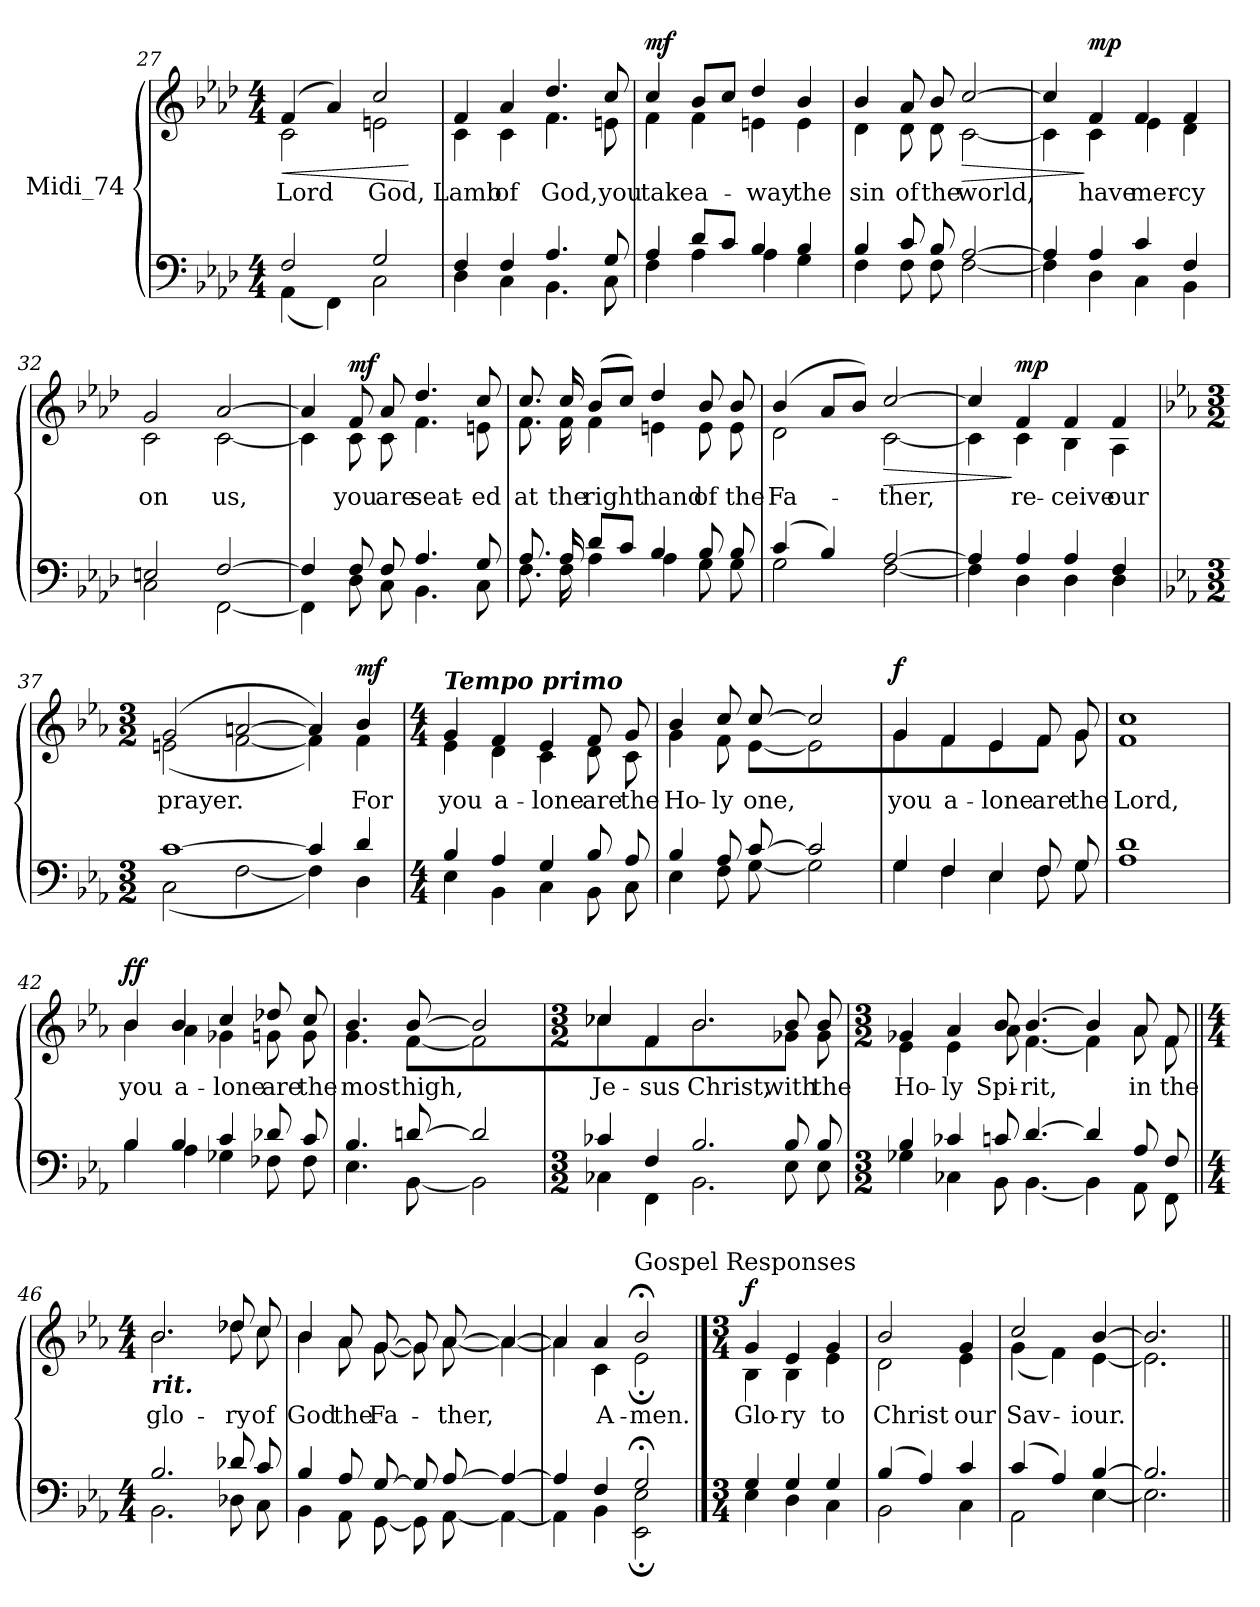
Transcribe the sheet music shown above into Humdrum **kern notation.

**kern	**kern	**text	**dynam
*part2	*part1	*part1	*part1
*staff2	*staff1	*staff1	*staff1
*I"Midi_74	*	*	*
*clefF4	*clefG2	*	*
*k[b-e-a-d-]	*k[b-e-a-d-]	*	*
*A-:	*A-:	*	*
*M4/4	*M4/4	*	*
=27	=27	=27	=27
*^	*^	*	*
!	!	!	!	!LO:LY:b	!LO:HP:b
2F/	(<4AA-\	(>4f/	2c	Lord	<
.	4FF\)	4a-/)	.	.	.
!	!	!	!	!LO:LY:b	!
2G/	2C\	2cc/	2en	God,	.
*v	*v	*	*	*	*
*	*v	*v	*	*
.	.	.	[
!!LO:LB:g=z
=28	=28	=28	=28
*^	*^	*	*
!	!	!	!	!LO:LY:b	!
4F/	4D-\	4f/	4c	Lamb	.
!	!	!	!	!LO:LY:b	!
4F/	4C\	4a-/	4c	of	.
!	!	!	!	!LO:LY:b	!
4.A-/	4.BB-\	4.dd-/	4.f	God,	.
!	!	!	!	!LO:LY:b	!
8G/	8C\	8cc/	8en	you	.
=29	=29	=29	=29	=29	=29
!	!	!	!	!LO:LY:b	!LO:DY:b
4A-/	4F\	4cc/	4f\	take	mf
!	!	!	!	!LO:LY:b	!
8d-/L	4A-\	8b-/L	4f\	a-	.
8c/J	.	8cc/J	.	.	.
!	!	!	!	!LO:LY:b	!
4B-/	4A-\	4dd-/	4en\	-way	.
!	!	!	!	!LO:LY:b	!
4B-/	4G\	4b-/	4e\	the	.
=30	=30	=30	=30	=30	=30
!	!	!	!	!LO:LY:b	!
4B-/	4F\	4b-/	4d-\	sin	.
!	!	!	!	!LO:LY:b	!
8c/	8F\	8a-/	8d-\	of	.
!	!	!	!	!LO:LY:b	!
8B-/	8F\	8b-/	8d-\	the	.
!	!	!	!	!LO:LY:b	!LO:HP:b
[2A-/	[2F\	[2cc/	[2c	world,	>
=31	=31	=31	=31	=31	=31
4A-/]	4F\]	4cc/]	4c]	.	.
!	!	!	!	!LO:LY:b	!LO:DY:n=1:b
4A-/	4D-\	4f/	4c\	have	] mp
!	!	!	!	!LO:LY:b	!
4c/	4C\	4f/	4e-\	mer-	.
!	!	!	!	!LO:LY:b	!
4F/	4BB-\	4f/	4d-\	-cy	.
=32	=32	=32	=32	=32	=32
!	!	!	!	!LO:LY:b	!
2En/	2C\	2g/	2c\	on	.
!	!	!	!	!LO:LY:b	!
[2F/	[2FF\	[2a-/	[2c\	us,	.
=33	=33	=33	=33	=33	=33
4F/]	4FF\]	4a-/]	4c\]	.	.
!	!	!	!	!LO:LY:b	!LO:DY:b
8F/	8D-\	8f/	8c\	you	mf
!	!	!	!	!LO:LY:b	!
8F/	8C\	8a-/	8c\	are	.
!	!	!	!	!LO:LY:b	!
4.A-/	4.BB-\	4.dd-/	4.f\	seat-	.
!	!	!	!	!LO:LY:b	!
8G/	8C\	8cc/	8en\	-ed	.
!!LO:LB:g=z	!!
=34	=34	=34	=34	=34	=34
!	!	!	!	!LO:LY:b	!
8.A-/	8.F\	8.cc/	8.f\	at	.
!	!	!	!	!LO:LY:b	!
16A-/	16F\	16cc/	16f\	the	.
!	!	!	!	!LO:LY:b	!
8d-/L	4A-\	(>8b-/L	4f\	right	.
8c/J	.	8cc/J)	.	.	.
!	!	!	!	!LO:LY:b	!
4B-/	4A-\	4dd-/	4en\	hand	.
!	!	!	!	!LO:LY:b	!
8B-/	8G\	8b-/	8e\	of	.
!	!	!	!	!LO:LY:b	!
8B-/	8G\	8b-/	8e\	the	.
=35	=35	=35	=35	=35	=35
!	!	!	!	!LO:LY:b	!
(>4c/	2G\	(>4b-/	2d-\	Fa-	.
4B-/)	.	8a-/L	.	.	.
.	.	8b-/J)	.	.	.
!	!	!	!	!LO:LY:b	!LO:HP:b
[2A-/	[2F\	[2cc/	[2c	-ther,	>
=36	=36	=36	=36	=36	=36
4A-/]	4F\]	4cc/]	4c]	.	.
!	!	!	!	!LO:LY:b	!LO:DY:n=1:b
4A-/	4D-\	4f/	4c\	re-	] mp
!	!	!	!	!LO:LY:b	!
4A-/	4D-\	4f/	4B-\	-ceive	.
!	!	!	!	!LO:LY:b	!
4F/	4D-\	4f/	4A-\	our	.
=37	=37	=37	=37	=37	=37
*k[b-e-a-]	*	*k[b-e-a-]	*	*	*
*E-:	*	*E-:	*	*	*
*M3/2	*	*M3/2	*	*	*
!	!	!	!	!LO:LY:b	!
[1c/	(<2C\	(>2g/	(<2en\	prayer.	.
.	[2F\	[2an/	[2f\	.	.
4c/]	4F\])	4a/])	4f\])	.	.
!	!	!	!	!LO:LY:b	!LO:DY:b
4d/	4D\	4b-/	4f\	For	mf
=38	=38	=38	=38	=38	=38
*M4/4	*	*M4/4	*	*	*
!	!	!LO:TX:a:Bi:t=Tempo primo	!	!	!
!	!	!	!	!LO:LY:b	!
4B-/	4E-\	4g/	4e-\	you	.
!	!	!	!	!LO:LY:b	!
4A-/	4BB-\	4f/	4d\	a-	.
!	!	!	!	!LO:LY:b	!
4G/	4C\	4e-/	4c\	-lone	.
!	!	!	!	!LO:LY:b	!
8B-/	8BB-\	8f/	8d\	are	.
!	!	!	!	!LO:LY:b	!
8A-/	8C\	8g/	8c\	the	.
!!LO:LB:g=z	!!
=39	=39	=39	=39	=39	=39
!	!	!	!	!LO:LY:b	!
4B-/	4E-\	4b-/	4g\	Ho-	.
!	!	!	!	!LO:LY:b	!
8A-/	8F\	8cc/	8f\	-ly	.
!	!	!	!	!LO:LY:b	!
[8c/	[8G\	[8cc/	[8e-\L	one,	.
2c/]	2G\]	2cc/]	2e-\]	.	.
=40	=40	=40	=40	=40	=40
!	!	!	!	!LO:LY:b	!LO:DY:b
4G/	4G\	4g/	4g\	you	f
!	!	!	!	!LO:LY:b	!
4F/	4F\	4f/	4f\	a-	.
!	!	!	!	!LO:LY:b	!
4E-/	4E-\	4e-/	4e-\	-lone	.
!	!	!	!	!LO:LY:b	!
8F/	8F\	8f/J	8f\	are	.
!	!	!	!	!LO:LY:b	!
8G/	8G\	8g/	8g\	the	.
=41	=41	=41	=41	=41	=41
!	!	!	!	!LO:LY:b	!
1d/	1A-\	1cc/	1f\	Lord,	.
=42	=42	=42	=42	=42	=42
!	!	!	!	!LO:LY:b	!LO:DY:b
4B-/	4B-\	4b-/	4b-\	you	ff
!	!	!	!	!LO:LY:b	!
4B-/	4A-\	4b-/	4a-\	a-	.
!	!	!	!	!LO:LY:b	!
4c/	4G-X\	4cc/	4g-X\	-lone	.
!	!	!	!	!LO:LY:b	!
8d-X/	8F-X\	8dd-X/	8gn\	are	.
!	!	!	!	!LO:LY:b	!
8c/	8F-\	8cc/	8g\	the	.
=43	=43	=43	=43	=43	=43
!	!	!	!	!LO:LY:b	!
4.B-/	4.E-\	4.b-/	4.g\	most	.
!	!	!	!	!LO:LY:b	!
[8dn/	[8BB-\	[8b-/	[8f\L	high,	.
2d/]	2BB-\]	2b-/]	2f\]	.	.
=44	=44	=44	=44	=44	=44
*M3/2	*	*M3/2	*	*	*
!	!	!	!	!LO:LY:b	!
4c-X/	4C-X\	4cc-X/	4cc-X\	Je-	.
!	!	!	!	!LO:LY:b	!
4F/	4FF\	4f/	4f\	-sus	.
!	!	!	!	!LO:LY:b	!
2.B-/	2.BB-\	2.b-/	2.b-\	Christ,	.
!	!	!	!	!LO:LY:b	!
8B-/	8E-\	8b-/J	8g-X\	with	.
!	!	!	!	!LO:LY:b	!
8B-/	8E-\	8b-/	8g-\	the	.
!!LO:LB:g=z	!!
=45	=45	=45	=45	=45	=45
*M3/2	*	*M3/2	*	*	*
!	!	!	!	!LO:LY:b	!
4B-/	4G-X\	4g-X/	4e-\	Ho-	.
!	!	!	!	!LO:LY:b	!
4c-X/	4C-X\	4a-/	4e-\	-ly	.
!	!	!	!	!LO:LY:b	!
8cn/	8BB-\	8b-/	8a-\	Spi-	.
!	!	!	!	!LO:LY:b	!
[4.d/	[4.BB-\	[4.b-/	[4.f\	-rit,	.
4d/]	4BB-\]	4b-/]	4f\]	.	.
!	!	!	!	!LO:LY:b	!
8A-/	8AA-\	8a-/	8a-\	in	.
!	!	!	!	!LO:LY:b	!
8F/	8FF\	8f/	8f\	the	.
=46||	=46||	=46||	=46||	=46||	=46||
*M4/4	*	*M4/4	*	*	*
!	!	!LO:TX:b:Bi:t=rit.	!	!	!
!	!	!	!	!LO:LY:b	!
2.B-/	2.BB-\	2.b-/	2.b-\	glo-	.
!	!	!	!	!LO:LY:b	!
8d-X/	8D-X\	8dd-X/	8dd-X\	-ry	.
!	!	!	!	!LO:LY:b	!
8c/	8C\	8cc/	8cc\	of	.
=47	=47	=47	=47	=47	=47
!	!	!	!	!LO:LY:b	!
4B-/	4BB-\	4b-/	4b-\	God	.
!	!	!	!	!LO:LY:b	!
8A-/	8AA-\	8a-/	8a-\	the	.
!	!	!	!	!LO:LY:b	!
[8G/	[8GG\	[8g/	[8g\	Fa-	.
8G/]	8GG\]	8g/]	8g\]	.	.
!	!	!	!	!LO:LY:b	!
[8A-/	[8AA-\	[8a-/	[8a-\L	ther,	.
4A-/_	4AA-\_	4a-/_	4a-\_	.	.
=48	=48	=48	=48	=48	=48
4A-/]	4AA-\]	4a-/]	4a-\]	.	.
!	!	!	!	!LO:LY:b	!
4F/	4BB-\	4a-/	4c\	A-	.
!	!	!	!	!LO:LY:b	!
2G;</	2EE-\; 2E-\;	2b-;</	2e-;\	-men.	.
!!LO:LB:g=z	!!
==49	==49	==49	==49	==49	==49
*M3/4	*	*M3/4	*	*	*
*	*	*MM100	*	*	*
!	!	!LO:TX:a:cj:t=Gospel Responses	!	!	!
!	!	!	!	!LO:LY:b	!LO:DY:b
4G/	4E-\	4g/	4B-\	Glo-	f
!	!	!	!	!LO:LY:b	!
4G/	4D\	4e-/	4B-\	-ry	.
!	!	!	!	!LO:LY:b	!
4G/	4C\	4g/	4e-\	to	.
=50	=50	=50	=50	=50	=50
!	!	!	!	!LO:LY:b	!
(>4B-/	2BB-\	2b-/	2d\	Christ	.
4A-/)	.	.	.	.	.
!	!	!	!	!LO:LY:b	!
4c/	4C\	4g/	4e-\	our	.
=51	=51	=51	=51	=51	=51
!	!	!	!	!LO:LY:b	!
(>4c/	2AA-\	2cc/	(<4g\	Sav-	.
4A-/)	.	.	4f\)	.	.
!	!	!	!	!LO:LY:b	!
[4B-/	[4E-\	[4b-/	[4e-\	iour.	.
=52	=52	=52	=52	=52	=52
2.B-/]	2.E-\]	2.b-/]	2.e-\]	.	.
*v	*v	*	*	*	*
*	*v	*v	*	*
=||	=||	=||	=||
*-	*-	*-	*-
